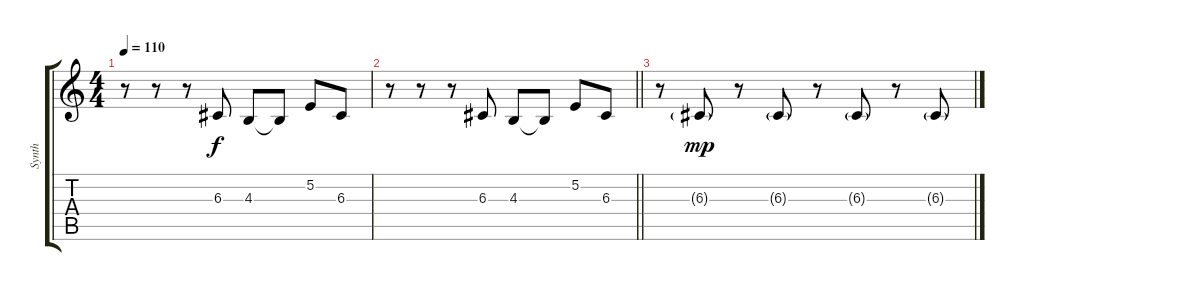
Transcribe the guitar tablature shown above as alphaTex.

\track ("Synth" "Synth") {instrument synthbrass1}
\staff {score tabs}
\tuning (E4 B3 G3 D3 A2 E2) {hide}
\ts (4 4)
\tempo 110
\clef g2
\ks c
r.8{dy f} r.8 r.8 6.3.8 4.3.8 4.3{t}.8 5.2.8 6.3.8 |
\barLineRight lightlight
r.8 r.8 r.8 6.3.8 4.3.8 4.3{t}.8 5.2.8 6.3.8 |
r.8 6.3{g}.8{dy mp} r.8 6.3{g}.8 r.8 6.3{g}.8 r.8 6.3{g}.8
